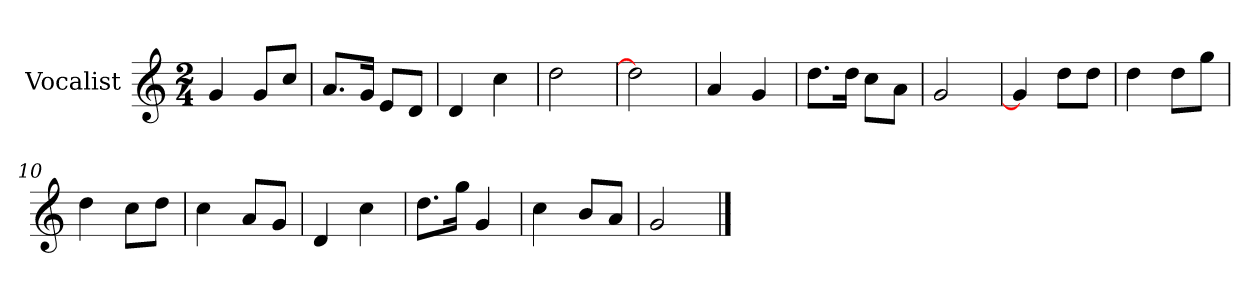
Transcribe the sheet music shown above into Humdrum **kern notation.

**kern
*part1
*staff1
*I"Vocalist
*k[]
*C:
*M2/4
=
4g
8gL
8ccJ
=1
8.aL
16gJk
8eL
8dJ
=2
4d
4cc
=3
2dd
=4
2dd]
=5
4a
4g
=6
8.ddL
16ddJk
8ccL
8aJ
=7
2g
=8
4g]
8ddL
8ddJ
=9
4dd
8ddL
8ggJ
=10
4dd
8ccL
8ddJ
=11
4cc
8aL
8gJ
=12
4d
4cc
=13
8.ddL
16ggJk
4g
=14
4cc
8bL
8aJ
=15
2g
==
*-
